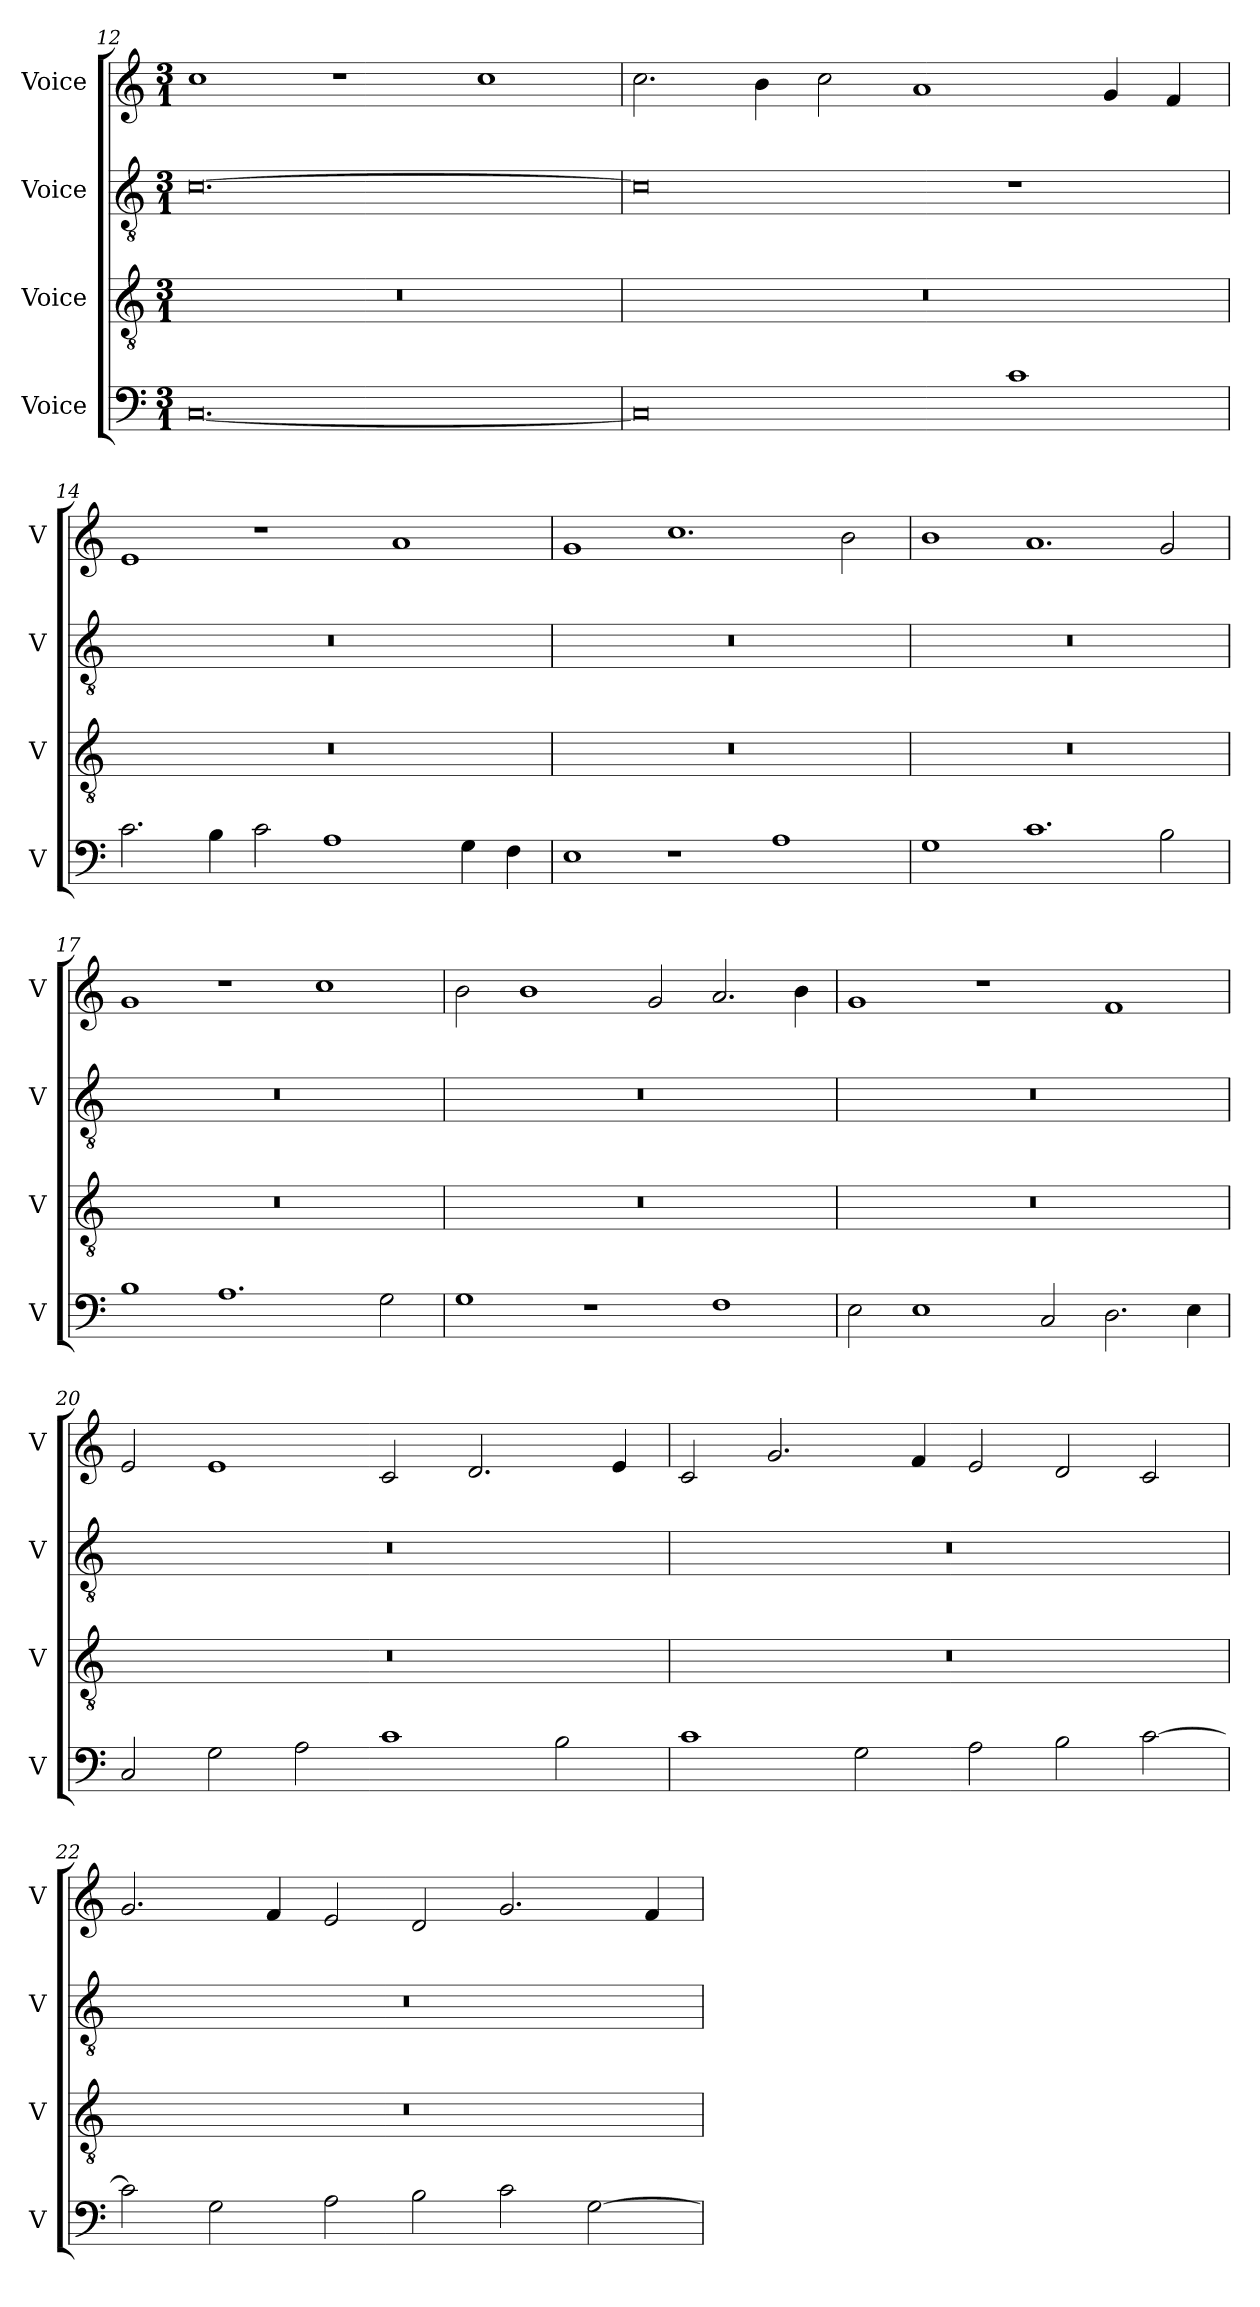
**kern	**kern	**kern	**kern
*part4	*part3	*part2	*part1
*staff4	*staff3	*staff2	*staff1
*I"Voice	*I"Voice	*I"Voice	*I"Voice
*I'V	*I'V	*I'V	*I'V
!!LO:LB:g=z
*clefF4	*clefGv2	*clefGv2	*clefG2
*k[]	*k[]	*k[]	*k[]
*M3/1	*M3/1	*M3/1	*M3/1
=12	=12	=12	=12
[0.C	0.r	[0.c	1cc
.	.	.	1r
.	.	.	1cc
=13	=13	=13	=13
0C]	0.r	0c]	2.cc\
.	.	.	4b\
.	.	.	2cc\
.	.	.	1a
1c	.	1r	.
.	.	.	4g/
.	.	.	4f/
=14	=14	=14	=14
2.c\	0.r	0.r	1e
4B\	.	.	.
2c\	.	.	1r
1A	.	.	.
.	.	.	1a
4G\	.	.	.
4F\	.	.	.
!!LO:LB:g=z
=15	=15	=15	=15
1E	0.r	0.r	1g
1r	.	.	1.cc
1A	.	.	.
.	.	.	2b\
=16	=16	=16	=16
1G	0.r	0.r	1b
1.c	.	.	1.a
2B\	.	.	2g/
=17	=17	=17	=17
1B	0.r	0.r	1g
1.A	.	.	1r
.	.	.	1cc
2G\	.	.	.
!!LO:LB:g=z
=18	=18	=18	=18
1G	0.r	0.r	2b\
.	.	.	1b
1r	.	.	.
.	.	.	2g/
1F	.	.	2.a/
.	.	.	4b\
=19	=19	=19	=19
2E\	0.r	0.r	1g
1E	.	.	.
.	.	.	1r
2C/	.	.	.
2.D\	.	.	1f
4E\	.	.	.
=20	=20	=20	=20
2C/	0.r	0.r	2e/
2G\	.	.	1e
2A\	.	.	.
1c	.	.	2c/
.	.	.	2.d/
2B\	.	.	.
.	.	.	4e/
!!LO:PB:g=z
=21	=21	=21	=21
1c	0.r	0.r	2c/
.	.	.	2.g/
2G\	.	.	.
.	.	.	4f/
2A\	.	.	2e/
2B\	.	.	2d/
[2c\	.	.	2c/
=22	=22	=22	=22
2c\]	0.r	0.r	2.g/
2G\	.	.	.
.	.	.	4f/
2A\	.	.	2e/
2B\	.	.	2d/
2c\	.	.	2.g/
[2G\	.	.	.
.	.	.	4f/
=	=	=	=
*-	*-	*-	*-
